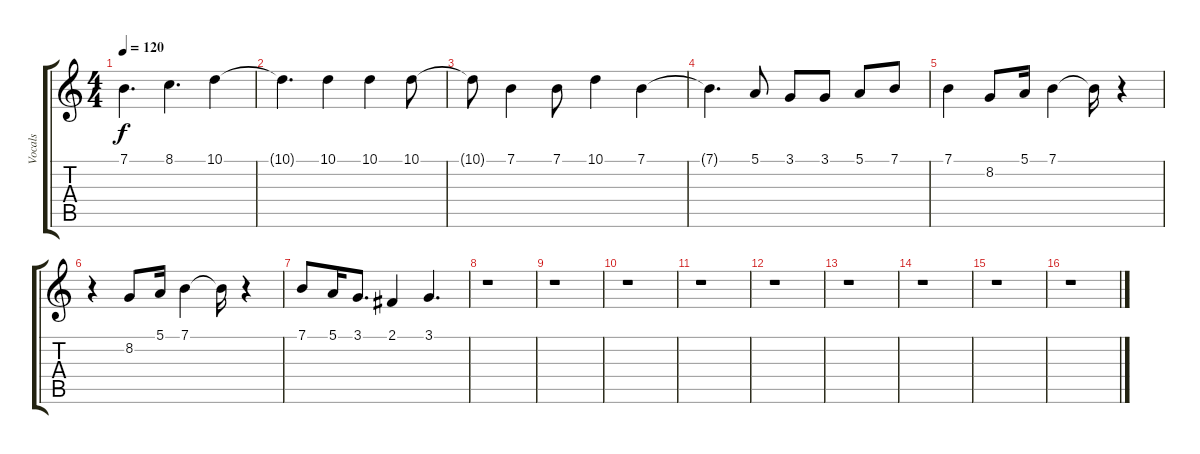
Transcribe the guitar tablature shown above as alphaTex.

\track ("Vocals" "Vocals") {instrument koto}
\staff {score tabs}
\tuning (E4 B3 G3 D3 A2 E2) {hide}
\ts (4 4)
\tempo 120
\clef g2
\ks c
7.1.4{d dy f} 8.1.4{d} 10.1.4 |
10.1{t}.4{d} 10.1.4 10.1.4 10.1.8 |
10.1{t}.8 7.1.4 7.1.8 10.1.4 7.1.4 |
7.1{t}.4{d} 5.1.8 3.1.8 3.1.8 5.1.8 7.1.8 |
7.1.4 8.2.8 5.1.16 7.1.4 7.1{t}.16 r.4 |
r.4 8.2.8 5.1.16 7.1.4 7.1{t}.16 r.4 |
7.1.8 5.1.16 3.1.8{d} 2.1.4 3.1.4{d} |
r.1 |
r.1 |
r.1 |
r.1 |
r.1 |
r.1 |
r.1 |
r.1 |
r.1
